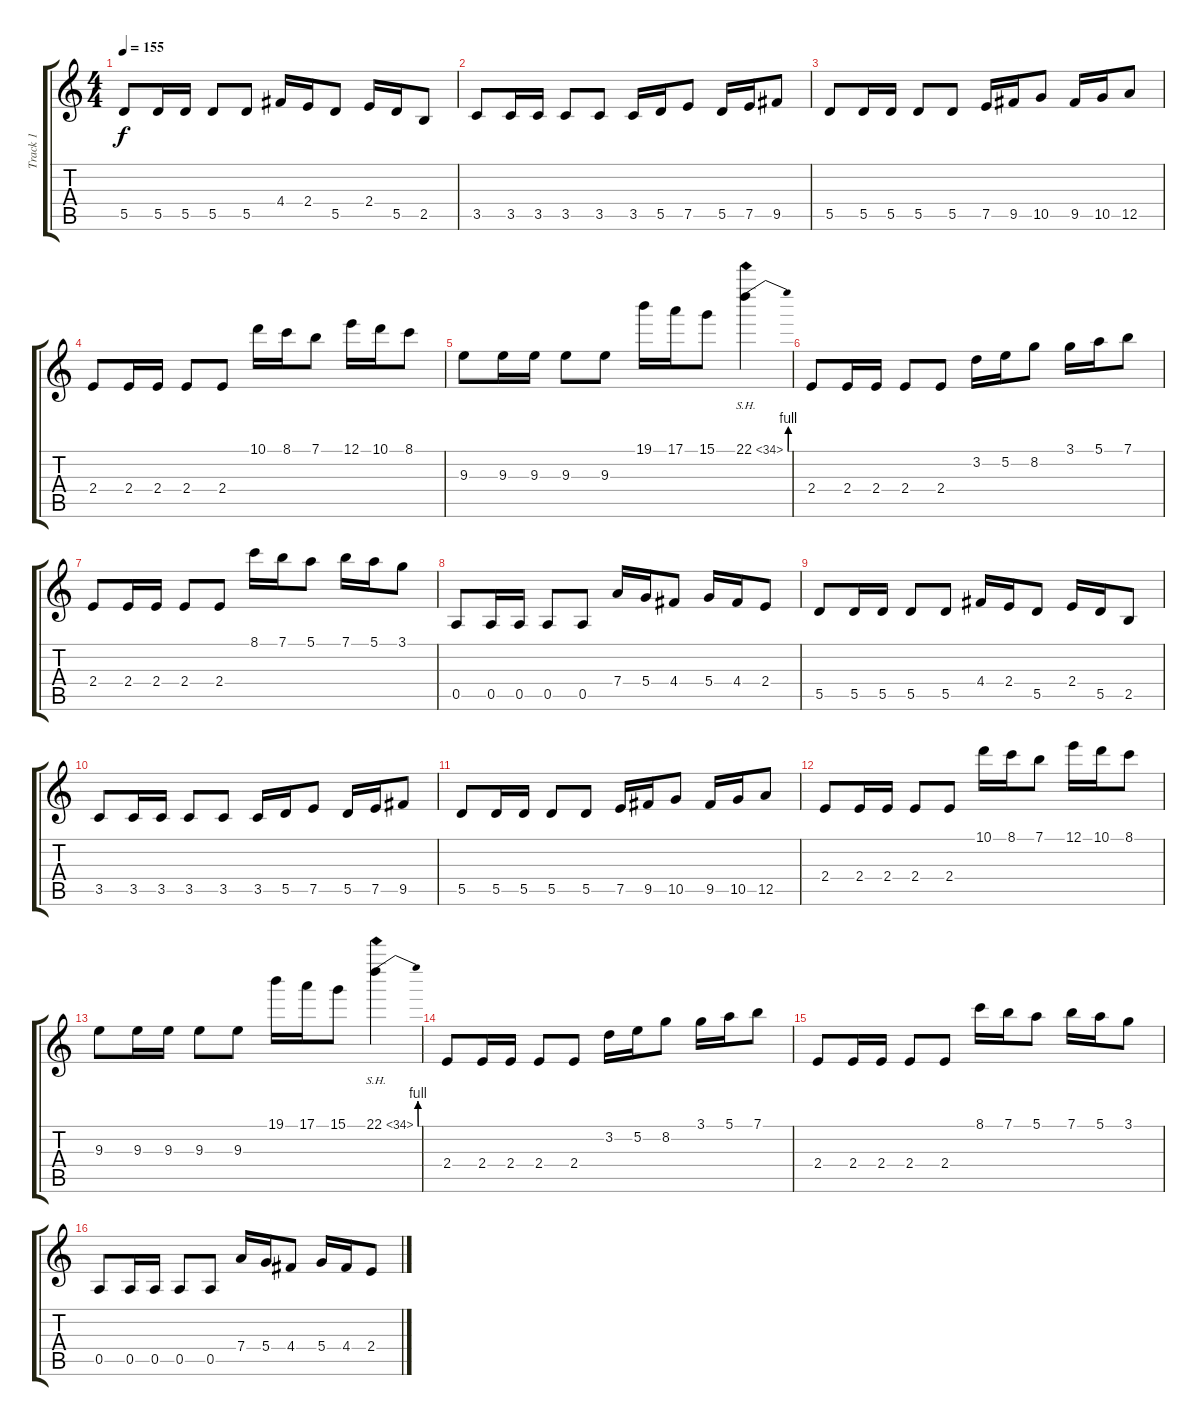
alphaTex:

\track ("Track 1" "Track 1") {instrument distortionguitar}
\staff {score tabs}
\tuning (E4 B3 G3 D3 A2 E2) {hide}
\ts (4 4)
\tempo 155
\clef g2
\ks c
5.5.8{dy f} 5.5.16 5.5.16 5.5.8 5.5.8 4.4.16 2.4.16 5.5.8 2.4.16 5.5.16 2.5.8 |
3.5.8 3.5.16 3.5.16 3.5.8 3.5.8 3.5.16 5.5.16 7.5.8 5.5.16 7.5.16 9.5.8 |
5.5.8 5.5.16 5.5.16 5.5.8 5.5.8 7.5.16 9.5.16 10.5.8 9.5.16 10.5.16 12.5.8 |
2.4.8 2.4.16 2.4.16 2.4.8 2.4.8 10.1.16 8.1.16 7.1.8 12.1.16 10.1.16 8.1.8 |
9.3.8 9.3.16 9.3.16 9.3.8 9.3.8 19.1.16 17.1.16 15.1.8 22.1{be (bend 0 0 60 4) sh 12}.4 |
2.4.8 2.4.16 2.4.16 2.4.8 2.4.8 3.2.16 5.2.16 8.2.8 3.1.16 5.1.16 7.1.8 |
2.4.8 2.4.16 2.4.16 2.4.8 2.4.8 8.1.16 7.1.16 5.1.8 7.1.16 5.1.16 3.1.8 |
0.5.8 0.5.16 0.5.16 0.5.8 0.5.8 7.4.16 5.4.16 4.4.8 5.4.16 4.4.16 2.4.8 |
5.5.8 5.5.16 5.5.16 5.5.8 5.5.8 4.4.16 2.4.16 5.5.8 2.4.16 5.5.16 2.5.8 |
3.5.8 3.5.16 3.5.16 3.5.8 3.5.8 3.5.16 5.5.16 7.5.8 5.5.16 7.5.16 9.5.8 |
5.5.8 5.5.16 5.5.16 5.5.8 5.5.8 7.5.16 9.5.16 10.5.8 9.5.16 10.5.16 12.5.8 |
2.4.8 2.4.16 2.4.16 2.4.8 2.4.8 10.1.16 8.1.16 7.1.8 12.1.16 10.1.16 8.1.8 |
9.3.8 9.3.16 9.3.16 9.3.8 9.3.8 19.1.16 17.1.16 15.1.8 22.1{be (bend 0 0 60 4) sh 12}.4 |
2.4.8 2.4.16 2.4.16 2.4.8 2.4.8 3.2.16 5.2.16 8.2.8 3.1.16 5.1.16 7.1.8 |
2.4.8 2.4.16 2.4.16 2.4.8 2.4.8 8.1.16 7.1.16 5.1.8 7.1.16 5.1.16 3.1.8 |
0.5.8 0.5.16 0.5.16 0.5.8 0.5.8 7.4.16 5.4.16 4.4.8 5.4.16 4.4.16 2.4.8
